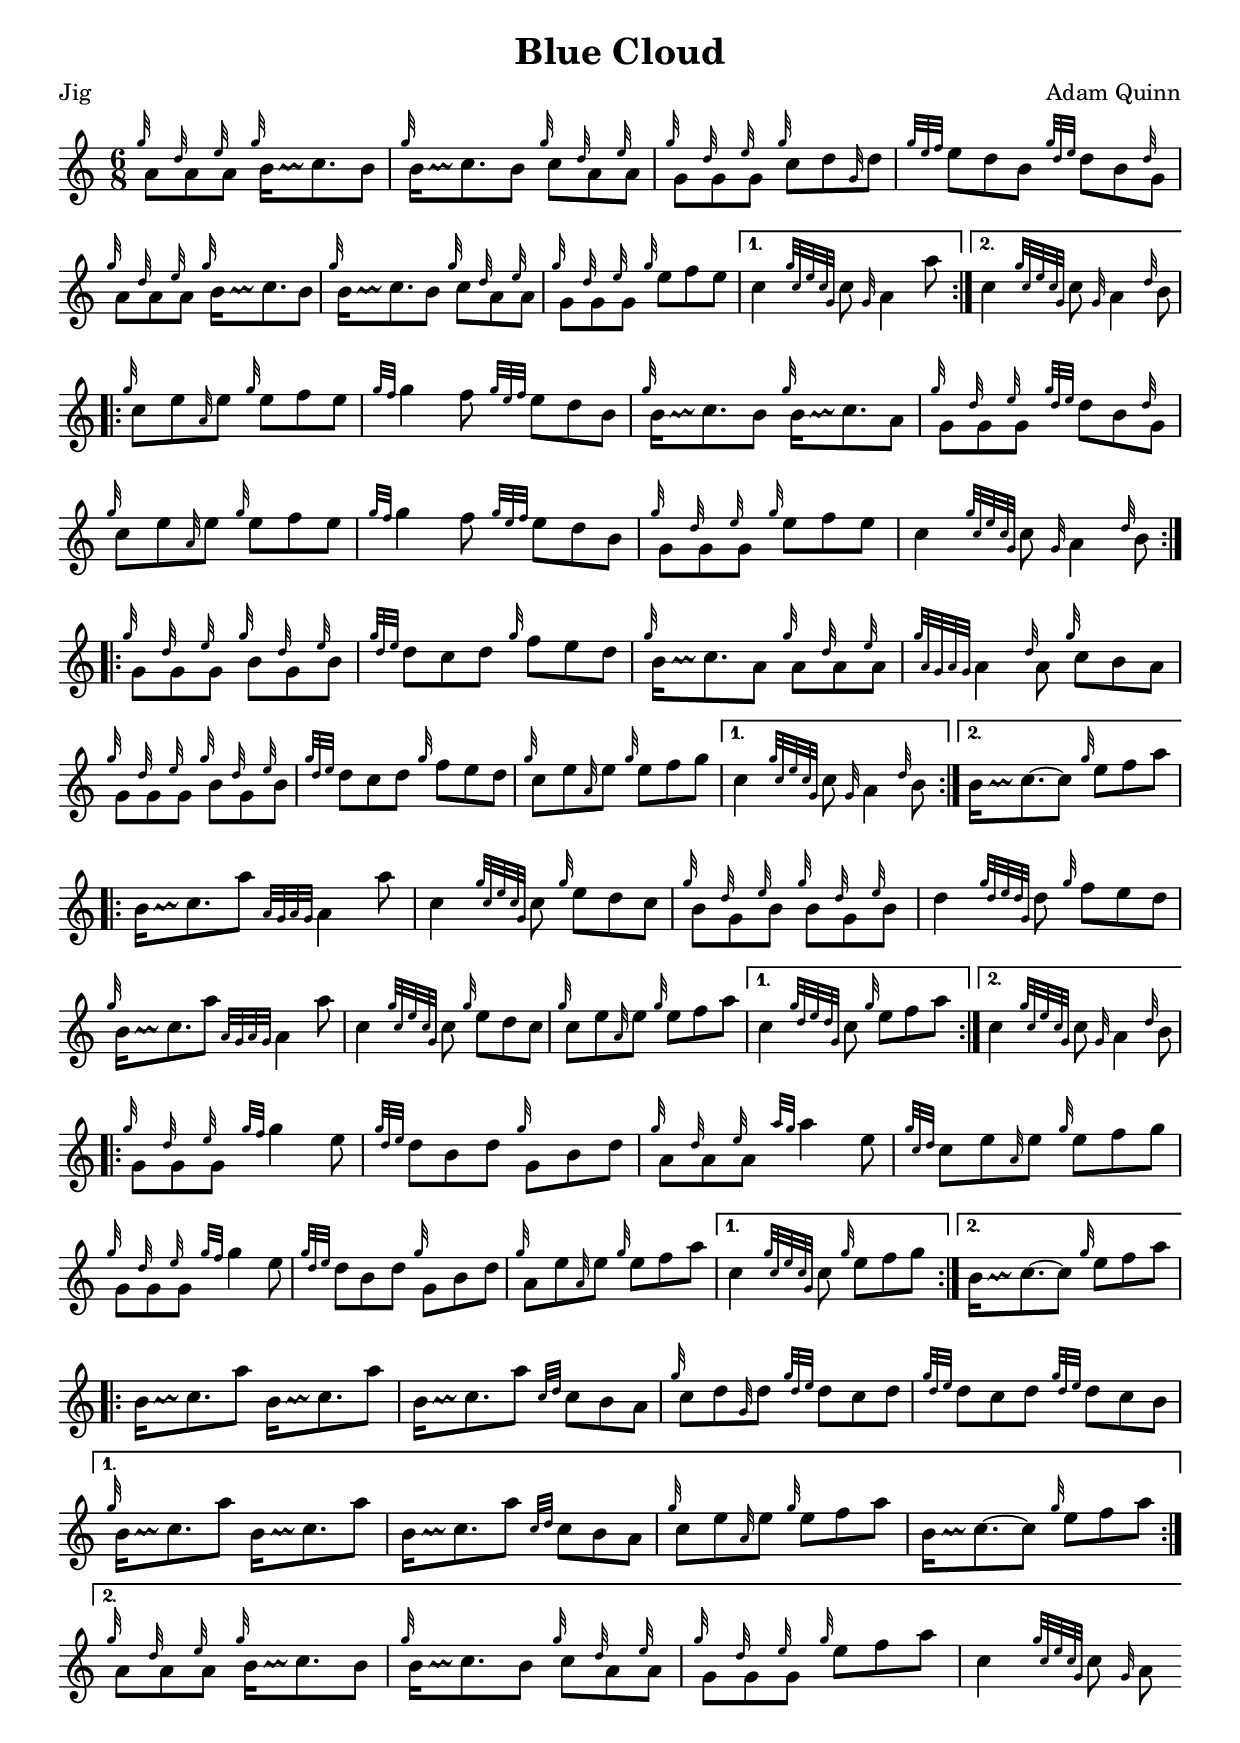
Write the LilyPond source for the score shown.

\version "2.18.2"

\include "bagpipe.ly"

\header {
    title = "Blue Cloud"
    meter = "Jig"
    % composer = "Adam Quinn"
    arranger = "Adam Quinn"
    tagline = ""
}

\score {
    {
        \hideKeySignature
        \time 6/8

        \override Glissando.style = #'trill

        \override Glissando.minimum-length = #5
        \override Glissando.springs-and-rods = #ly:spanner::set-spacing-rods

        \repeat volta 2 {
            \grg a8 \grd a \gre a \grg b16 \glissando c8. b8 \grg b16 \glissando c8. b8 \grg c \grd a \gre a
            \grg G \grd G \gre G \grg c d \grG d \dble e d b \dbld d b \grd G

            \grg a8 \grd a \gre a \grg b16 \glissando c8. b8 \grg b16 \glissando c8. b8 \grg c \grd a \gre a
            \grg G \grd G \gre G \grg e f e
        }
        \alternative {
            { c4 \shakec c8 \grG a4 A8 }
            { c4 \shakec c8 \grG a4 \grd b8 }
        }

        \break

        \repeat volta 2 {
            \grg c8 e \gra e \grg e f e \dblg g4 f8 \dble e d b
            \grg b16 \glissando c8. b8 \grg b16 \glissando c8. a8 \grg G \grd G \gre G \dbld d b \grd G

            \grg c8 e \gra e \grg e f e \dblg g4 f8 \dble e d b
            \grg G \grd G \gre G \grg e f e c4 \shakec c8 \grG a4 \grd b8
        }

        \break


        \repeat volta 2 {
            \grg G \grd G \gre G \grg b \grd G \gre b \dbld d c d \grg f e d
            \grg b16 \glissando c8. a8 \grg a \grd a \gre a \gbirl a4 \grd a8 \grg c b a

            \grg G \grd G \gre G \grg b \grd G \gre b \dbld d c d \grg f e d
            \grg c e \gra e \grg e f g
        }
        \alternative {
            { c4 \shakec c8 \grG a4 \grd b8 }
            { b16 \glissando c8. ~c8 \grg e f A }
        }

        \break


        \repeat volta 2 {
            b16 \glissando c8. A8 \birl a4 A8 c4 \shakec c8 \grg e d c 
            \grg b \grd G \gre b \grg b \grd G \gre b d4 \shaked d8 \grg f e d

            \grg b16 \glissando c8. A8 \birl a4 A8 c4 \shakec c8 \grg e d c 
            \grg c e \gra e \grg e f A
        }
        \alternative {
            { c4 \shaked c8 \grg e f A }
            { c4 \shakec c8 \grG a4 \grd b8 }
        }

        \break


        \repeat volta 2 {
            \grg G \grd G \gre G \dblg g4 e8 \dbld d b d \grg G b d
            \grg a \grd a \gre a \dblA A4 e8 \dblc c e \gra e \grg e f g

            \break

            \grg G \grd G \gre G \dblg g4 e8 \dbld d b d \grg G b d
            \grg a e \gra e \grg e f A
        }
        \alternative {
            { c4 \shakec c8 \grg e f g }
            { b16 \glissando c8. ~c8 \grg e f A }
        }

        \break


        \repeat volta 2 {
            b16 \glissando c8. A8 b16 \glissando c8. A8 b16 \glissando c8. A8 \hdblc c b a
            \grg c d \grG d \dbld d c d \dbld d c d \dbld d c b
        }
        \alternative {
            { \grg b16 \glissando c8. A8 b16 \glissando c8. A8 b16 \glissando c8. A8 \hdblc c b a
            \grg c e \gra e \grg e f A b16 \glissando c8. ~c8 \grg e f A }
            { \grg a \grd a \gre a \grg b16 \glissando c8. b8 \grg b16 \glissando c8. b8 \grg c \grd a \gre a
            \grg G \grd G \gre G \grg e f A c4 \shakec c8 \grG a }
        }
    }

    \layout {
        indent = 0.0\cm
        \context { \Score \remove "Bar_number_engraver" }
    }
    
    % \midi {}
}